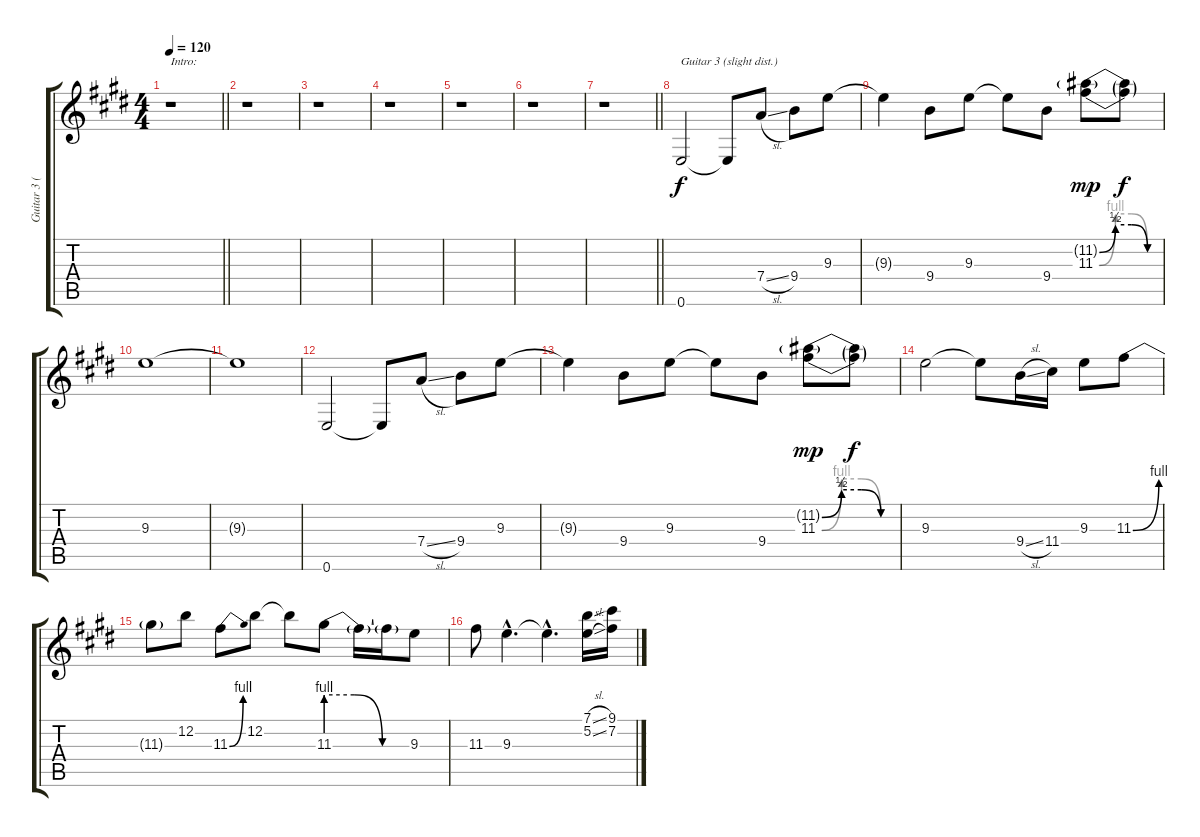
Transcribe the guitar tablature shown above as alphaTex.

\track ("Guitar 3 (slight dist.)" "Guitar 3 (") {instrument overdrivenguitar}
\staff {score tabs}
\tuning (E4 B3 G3 D3 A2 E2) {hide}
\ts (4 4)
\tempo 120
\clef g2
\barLineRight lightlight
\ks e
r.1{txt "Intro:" dy f instrument overdrivenguitar} |
r.1 |
r.1 |
r.1 |
r.1 |
r.1 |
\barLineRight lightlight
r.1 |
0.6.2{txt "Guitar 3 (slight dist.)"} 0.6{t}.8 7.4{sl}.8 9.4.8 9.3.8 |
9.3{t}.4 9.4.8 9.3.8 9.3{t}.8 9.4.8 (11.2{be (custom 0 0 15 2 30 2 45 0 60 0) g} 11.3{be (custom 0 0 15 4 30 4 45 0 60 0)}).8{dy mp} (11.2{t} 11.3{t}).8{dy f} |
9.3.1 |
9.3{t}.1 |
0.6.2 0.6{t}.8 7.4{sl}.8 9.4.8 9.3.8 |
9.3{t}.4 9.4.8 9.3.8 9.3{t}.8 9.4.8 (11.2{be (custom 0 0 15 2 30 2 45 0 60 0) g} 11.3{be (custom 0 0 15 4 30 4 45 0 60 0)}).8{dy mp} (11.2{t} 11.3{t}).8{dy f} |
9.3.2 9.3{t}.8 9.4{sl}.16 11.4.16 9.3.8 11.3{be (bend 0 0 60 4)}.8 |
11.3{t}.8 12.2.8 11.3{be (bend 0 0 60 4)}.8 12.2.8 12.2{t}.8 11.3{be (custom 0 4 20 4 40 0 60 0)}.8 11.3{t}.16 11.3{t}.16 9.3.8 |
11.3.8 9.3{hac}.4{d} 9.3{hac t}.4{d} (7.1{sl} 5.2{sl}).16 (9.1 7.2).16
